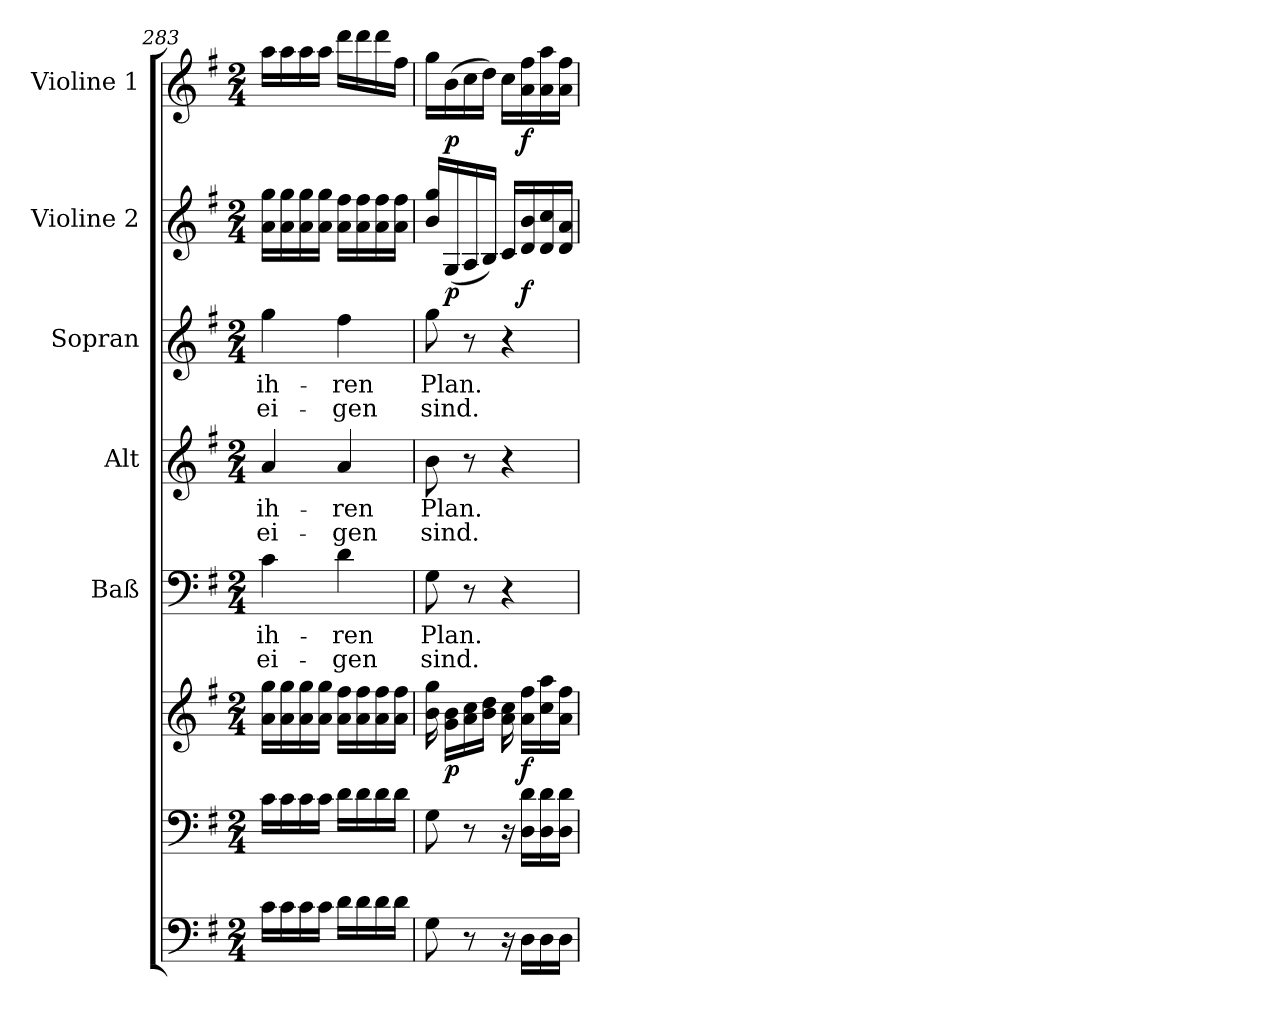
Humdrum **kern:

**kern	**kern	**kern	**dynam	**kern	**text	**text	**kern	**text	**text	**kern	**text	**text	**kern	**dynam	**kern	**dynam
*part7	*part6	*part6	*part6	*part5	*part5	*part5	*part4	*part4	*part4	*part3	*part3	*part3	*part2	*part2	*part1	*part1
*staff8	*staff7	*staff6	*staff6/7	*staff5	*staff5	*staff5	*staff4	*staff4	*staff4	*staff3	*staff3	*staff3	*staff2	*staff2	*staff1	*staff1
*	*	*	*	*I"Baß	*	*	*I"Alt	*	*	*I"Sopran	*	*	*I"Violine 2	*	*I"Violine 1	*
*	*	*	*	*	*	*	*	*	*	*	*	*	*I'Vln	*	*I'Vln	*
*clefF4	*clefF4	*clefG2	*	*clefF4	*	*	*clefG2	*	*	*clefG2	*	*	*clefG2	*	*clefG2	*
*ITrd7c12	*	*	*	*	*	*	*	*	*	*	*	*	*	*	*	*
*k[f#]	*k[f#]	*k[f#]	*	*k[f#]	*	*	*k[f#]	*	*	*k[f#]	*	*	*k[f#]	*	*k[f#]	*
*G:	*G:	*G:	*	*G:	*	*	*G:	*	*	*G:	*	*	*G:	*	*G:	*
*M2/4	*M2/4	*M2/4	*	*M2/4	*	*	*M2/4	*	*	*M2/4	*	*	*M2/4	*	*M2/4	*
=283	=283	=283	=283	=283	=283	=283	=283	=283	=283	=283	=283	=283	=283	=283	=283	=283
!	!	!	!	!	!LO:LY:b	!LO:LY:b	!	!LO:LY:b	!LO:LY:b	!	!LO:LY:b	!LO:LY:b	!	!	!	!
16C\LL	16c\LL	16a\ 16gg\LL	.	4c\	ih-	ei-	4a/	ih-	ei-	4gg\	ih-	ei-	16a\ 16gg\LL	.	16aa\LL	.
16C\	16c\	16a\ 16gg\	.	.	.	.	.	.	.	.	.	.	16a\ 16gg\	.	16aa\	.
16C\	16c\	16a\ 16gg\	.	.	.	.	.	.	.	.	.	.	16a\ 16gg\	.	16aa\	.
16C\JJ	16c\JJ	16a\ 16gg\JJ	.	.	.	.	.	.	.	.	.	.	16a\ 16gg\JJ	.	16aa\JJ	.
!	!	!	!	!	!LO:LY:b	!LO:LY:b	!	!LO:LY:b	!LO:LY:b	!	!LO:LY:b	!LO:LY:b	!	!	!	!
16D\LL	16d\LL	16a\ 16ff#\LL	.	4d\	-ren	-gen	4a/	-ren	-gen	4ff#\	-ren	-gen	16a\ 16ff#\LL	.	16ddd\LL	.
16D\	16d\	16a\ 16ff#\	.	.	.	.	.	.	.	.	.	.	16a\ 16ff#\	.	16ddd\	.
16D\	16d\	16a\ 16ff#\	.	.	.	.	.	.	.	.	.	.	16a\ 16ff#\	.	16ddd\	.
16D\JJ	16d\JJ	16a\ 16ff#\JJ	.	.	.	.	.	.	.	.	.	.	16a\ 16ff#\JJ	.	16ff#\JJ	.
=284	=284	=284	=284	=284	=284	=284	=284	=284	=284	=284	=284	=284	=284	=284	=284	=284
!	!	!	!	!	!LO:LY:b	!LO:LY:b	!	!LO:LY:b	!LO:LY:b	!	!LO:LY:b	!LO:LY:b	!	!	!	!
8GG\	8G\	16b\ 16gg\	.	8G\	Plan.	sind.	8b\	Plan.	sind.	8gg\	Plan.	sind.	16b/ 16gg/LL	.	16gg\LL	.
!	!	!	!LO:DY:b	!	!	!	!	!	!	!	!	!	!	!LO:DY:b	!	!LO:DY:b
.	.	16g\ 16b\LL	p	.	.	.	.	.	.	.	.	.	(<16G/	p	(>16b\	p
8r	8r	16a\ 16cc\	.	8r	.	.	8r	.	.	8r	.	.	16A/	.	16cc\	.
.	.	16b\ 16dd\JJ	.	.	.	.	.	.	.	.	.	.	16B/JJ)	.	16dd\JJ)	.
16r	16r	16a\ 16cc\	.	4r	.	.	4r	.	.	4r	.	.	16c/LL	.	16cc\LL	.
!	!	!	!LO:DY:b	!	!	!	!	!	!	!	!	!	!	!LO:DY:b	!	!LO:DY:b
16DD\LL	16D\ 16d\LL	16a\ 16ff#\LL	f	.	.	.	.	.	.	.	.	.	16d/ 16b/	f	16a\ 16ff#\	f
16DD\	16D\ 16d\	16cc\ 16aa\	.	.	.	.	.	.	.	.	.	.	16d/ 16cc/	.	16a\ 16aa\	.
16DD\JJ	16D\ 16d\JJ	16a\ 16ff#\JJ	.	.	.	.	.	.	.	.	.	.	16d/ 16a/JJ	.	16a\ 16ff#\JJ	.
=	=	=	=	=	=	=	=	=	=	=	=	=	=	=	=	=
*-	*-	*-	*-	*-	*-	*-	*-	*-	*-	*-	*-	*-	*-	*-	*-	*-
